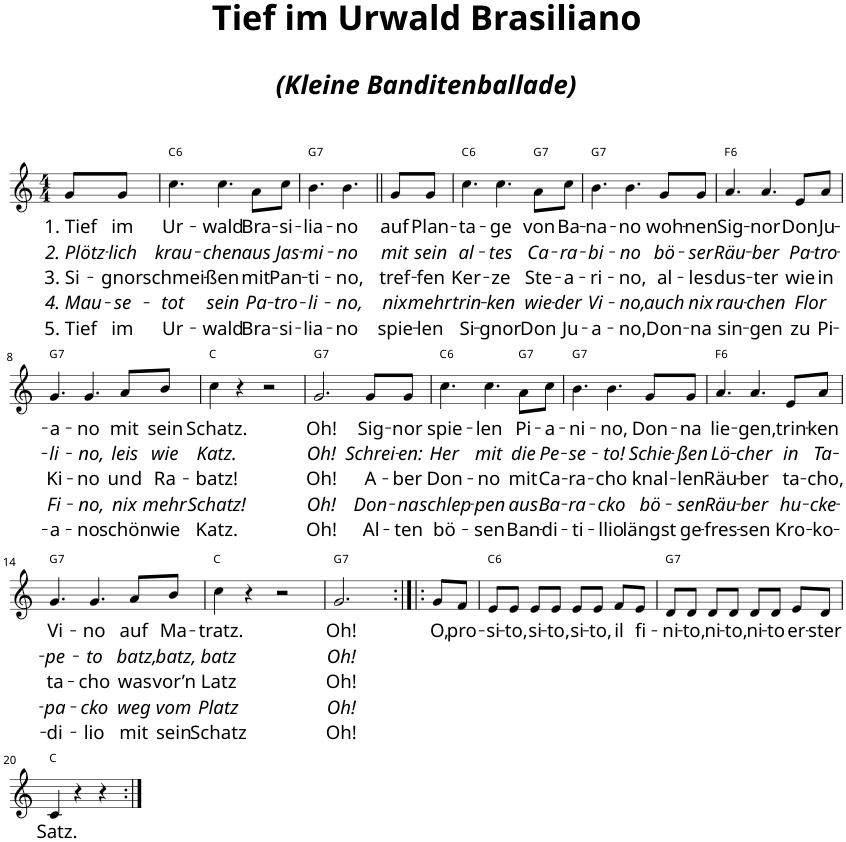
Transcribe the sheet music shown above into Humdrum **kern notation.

**kern	**text	**text	**text	**text	**text	**harte
*part1	*part1	*part1	*part1	*part1	*part1	*part1
*staff1	*staff1	*staff1	*staff1	*staff1	*staff1	*
*I"Midi_1	*	*	*	*	*	*
*clefG2	*	*	*	*	*	*
*k[]	*	*	*	*	*	*
*M4/4	*	*	*	*	*	*
=1	=1	=1	=1	=1	=1	=1
!	!LO:LY:b	!LO:LY:b	!LO:LY:b	!LO:LY:b	!LO:LY:b	!
8g/L	1. Tief	2. Plötz-	3. Si-	4. Mau-	5. Tief	.
!	!LO:LY:b	!LO:LY:b	!LO:LY:b	!LO:LY:b	!LO:LY:b	!
8g/J	im	-lich	-gnor	-se-	im	.
=2	=2	=2	=2	=2	=2	=2
!	!LO:LY:b	!LO:LY:b	!LO:LY:b	!LO:LY:b	!LO:LY:b	!LO:H:kt=6
4.cc\	Ur-	krau-	schmei-	-tot	Ur-	C:maj6
!	!LO:LY:b	!LO:LY:b	!LO:LY:b	!LO:LY:b	!LO:LY:b	!
4.cc\	-wald	-chen	-ßen	sein	-wald	.
!	!LO:LY:b	!LO:LY:b	!LO:LY:b	!LO:LY:b	!LO:LY:b	!
8a\L	Bra-	aus	mit	Pa-	Bra-	.
!	!LO:LY:b	!LO:LY:b	!LO:LY:b	!LO:LY:b	!LO:LY:b	!
8cc\J	-si-	Jas-	Pan-	-tro-	-si-	.
=3	=3	=3	=3	=3	=3	=3
!	!LO:LY:b	!LO:LY:b	!LO:LY:b	!LO:LY:b	!LO:LY:b	!LO:H:kt=7
4.b\	-lia-	-mi-	-ti-	-li-	-lia-	G:7
!	!LO:LY:b	!LO:LY:b	!LO:LY:b	!LO:LY:b	!LO:LY:b	!
4.b\	-no	-no	-no,	-no,	-no	.
=4||	=4||	=4||	=4||	=4||	=4||	=4||
!	!LO:LY:b	!LO:LY:b	!LO:LY:b	!LO:LY:b	!LO:LY:b	!
8g/L	auf	mit	tref-	nix	spie-	.
!	!LO:LY:b	!LO:LY:b	!LO:LY:b	!LO:LY:b	!LO:LY:b	!
8g/J	-Plan-	sein	-fen	mehr	-len	.
=5	=5	=5	=5	=5	=5	=5
!	!LO:LY:b	!LO:LY:b	!LO:LY:b	!LO:LY:b	!LO:LY:b	!LO:H:kt=6
4.cc\	ta-	al-	Ker-	trin-	Si-	C:maj6
!	!LO:LY:b	!LO:LY:b	!LO:LY:b	!LO:LY:b	!LO:LY:b	!
4.cc\	-ge	-tes	-ze	-ken	-gnor	.
!	!LO:LY:b	!LO:LY:b	!LO:LY:b	!LO:LY:b	!LO:LY:b	!LO:H:kt=7
8a\L	von	Ca-	Ste-	wie-	Don	G:7
!	!LO:LY:b	!LO:LY:b	!LO:LY:b	!LO:LY:b	!LO:LY:b	!
8cc\J	-Ba-	-ra-	-a-	-der	Ju-	.
=6	=6	=6	=6	=6	=6	=6
!	!LO:LY:b	!LO:LY:b	!LO:LY:b	!LO:LY:b	!LO:LY:b	!LO:H:kt=7
4.b\	-na-	-bi-	-ri-	Vi-	-a-	G:7
!	!LO:LY:b	!LO:LY:b	!LO:LY:b	!LO:LY:b	!LO:LY:b	!
4.b\	-no	-no	-no,	-no,	-no,	.
!	!LO:LY:b	!LO:LY:b	!LO:LY:b	!LO:LY:b	!LO:LY:b	!
8g/L	woh-	bö-	al-	auch	Don-	.
!	!LO:LY:b	!LO:LY:b	!LO:LY:b	!LO:LY:b	!LO:LY:b	!
8g/J	-nen	-ser	-les	nix	-na	.
=7	=7	=7	=7	=7	=7	=7
!	!LO:LY:b	!LO:LY:b	!LO:LY:b	!LO:LY:b	!LO:LY:b	!LO:H:kt=6
4.a/	Sig-	Räu-	dus-	rau-	sin-	F:maj6
!	!LO:LY:b	!LO:LY:b	!LO:LY:b	!LO:LY:b	!LO:LY:b	!
4.a/	-nor	-ber	-ter	-chen	-gen	.
!	!LO:LY:b	!LO:LY:b	!LO:LY:b	!LO:LY:b	!LO:LY:b	!
8e/L	Don	Pa-	wie	Flor	zu	.
!	!LO:LY:b	!LO:LY:b	!LO:LY:b	!	!LO:LY:b	!
8a/J	-Ju-	-tro-	in	.	Pi-	.
!!LO:LB:g=z
=8	=8	=8	=8	=8	=8	=8
!	!LO:LY:b	!LO:LY:b	!LO:LY:b	!LO:LY:b	!LO:LY:b	!LO:H:kt=7
4.g/	a-	-li-	Ki-	Fi-	-a-	G:7
!	!LO:LY:b	!LO:LY:b	!LO:LY:b	!LO:LY:b	!LO:LY:b	!
4.g/	-no	-no,	-no	-no,	-no	.
!	!LO:LY:b	!LO:LY:b	!LO:LY:b	!LO:LY:b	!LO:LY:b	!
8a/L	mit	leis	und	nix	schön	.
!	!LO:LY:b	!LO:LY:b	!LO:LY:b	!LO:LY:b	!LO:LY:b	!
8b/J	sein	wie	Ra-	mehr	wie	.
=9	=9	=9	=9	=9	=9	=9
!	!LO:LY:b	!LO:LY:b	!LO:LY:b	!LO:LY:b	!LO:LY:b	!
4cc\	-Schatz.	Katz.	-batz!	Schatz!	Katz.	C:maj
4r	.	.	.	.	.	.
2r	.	.	.	.	.	.
=10	=10	=10	=10	=10	=10	=10
!	!LO:LY:b	!LO:LY:b	!LO:LY:b	!LO:LY:b	!LO:LY:b	!LO:H:kt=7
2.g/	Oh!	Oh!	Oh!	Oh!	Oh!	G:7
!	!LO:LY:b	!LO:LY:b	!LO:LY:b	!LO:LY:b	!LO:LY:b	!
8g/L	Sig-	Schrei-	A-	Don-	Al-	.
!	!LO:LY:b	!LO:LY:b	!LO:LY:b	!LO:LY:b	!LO:LY:b	!
8g/J	-nor	-en:	-ber	-na	-ten	.
=11	=11	=11	=11	=11	=11	=11
!	!LO:LY:b	!LO:LY:b	!LO:LY:b	!LO:LY:b	!LO:LY:b	!LO:H:kt=6
4.cc\	spie-	Her	Don-	schlep-	bö-	C:maj6
!	!LO:LY:b	!LO:LY:b	!LO:LY:b	!LO:LY:b	!LO:LY:b	!
4.cc\	-len	mit	-no	-pen	-sen	.
!	!LO:LY:b	!LO:LY:b	!LO:LY:b	!LO:LY:b	!LO:LY:b	!LO:H:kt=7
8a\L	Pi-	die	mit	aus	Ban-	G:7
!	!LO:LY:b	!LO:LY:b	!LO:LY:b	!LO:LY:b	!LO:LY:b	!
8cc\J	-a-	Pe-	Ca-	Ba-	-di-	.
=12	=12	=12	=12	=12	=12	=12
!	!LO:LY:b	!LO:LY:b	!LO:LY:b	!LO:LY:b	!LO:LY:b	!LO:H:kt=7
4.b\	-ni-	-se-	-ra-	-ra-	-ti-	G:7
!	!LO:LY:b	!LO:LY:b	!LO:LY:b	!LO:LY:b	!LO:LY:b	!
4.b\	-no,	-to!	-cho	-cko	-llio	.
!	!LO:LY:b	!LO:LY:b	!LO:LY:b	!LO:LY:b	!LO:LY:b	!
8g/L	Don-	Schie-	knal-	bö-	längst	.
!	!LO:LY:b	!LO:LY:b	!LO:LY:b	!LO:LY:b	!LO:LY:b	!
8g/J	-na	-ßen	-len	-sen	ge-	.
=13	=13	=13	=13	=13	=13	=13
!	!LO:LY:b	!LO:LY:b	!LO:LY:b	!LO:LY:b	!LO:LY:b	!LO:H:kt=6
4.a/	lie-	Lö-	Räu-	Räu-	-fres-	F:maj6
!	!LO:LY:b	!LO:LY:b	!LO:LY:b	!LO:LY:b	!LO:LY:b	!
4.a/	-gen,	-cher	-ber	-ber	-sen	.
!	!LO:LY:b	!LO:LY:b	!LO:LY:b	!LO:LY:b	!LO:LY:b	!
8e/L	trin-	in	ta-	hu-	Kro-	.
!	!LO:LY:b	!LO:LY:b	!LO:LY:b	!LO:LY:b	!LO:LY:b	!
8a/J	-ken	Ta-	-cho,	-cke-	-ko-	.
!!LO:LB:g=z
=14	=14	=14	=14	=14	=14	=14
!	!LO:LY:b	!LO:LY:b	!LO:LY:b	!LO:LY:b	!LO:LY:b	!LO:H:kt=7
4.g/	Vi-	-pe-	ta-	-pa-	-di-	G:7
!	!LO:LY:b	!LO:LY:b	!LO:LY:b	!LO:LY:b	!LO:LY:b	!
4.g/	-no	-to	-cho	-cko	-lio	.
!	!LO:LY:b	!LO:LY:b	!LO:LY:b	!LO:LY:b	!LO:LY:b	!
8a/L	auf	batz,	was	weg	mit	.
!	!LO:LY:b	!LO:LY:b	!LO:LY:b	!LO:LY:b	!LO:LY:b	!
8b/J	Ma-	batz,	vor’n	vom	sein	.
=15	=15	=15	=15	=15	=15	=15
!	!LO:LY:b	!LO:LY:b	!LO:LY:b	!LO:LY:b	!LO:LY:b	!
4cc\	-tratz.	batz	Latz	Platz	Schatz	C:maj
4r	.	.	.	.	.	.
2r	.	.	.	.	.	.
=16	=16	=16	=16	=16	=16	=16
!	!LO:LY:b	!LO:LY:b	!LO:LY:b	!LO:LY:b	!LO:LY:b	!LO:H:kt=7
2.g/	Oh!	Oh!	Oh!	Oh!	Oh!	G:7
=17:|!|:	=17:|!|:	=17:|!|:	=17:|!|:	=17:|!|:	=17:|!|:	=17:|!|:
!	!LO:LY:b	!	!	!	!	!
8g/L	O,	.	.	.	.	.
!	!LO:LY:b	!	!	!	!	!
8f/J	pro-	.	.	.	.	.
=18	=18	=18	=18	=18	=18	=18
!	!LO:LY:b	!	!	!	!	!LO:H:kt=6
8e/L	-si-	.	.	.	.	C:maj6
!	!LO:LY:b	!	!	!	!	!
8e/J	-to,	.	.	.	.	.
!	!LO:LY:b	!	!	!	!	!
8e/L	si-	.	.	.	.	.
!	!LO:LY:b	!	!	!	!	!
8e/J	-to,	.	.	.	.	.
!	!LO:LY:b	!	!	!	!	!
8e/L	si-	.	.	.	.	.
!	!LO:LY:b	!	!	!	!	!
8e/J	-to,	.	.	.	.	.
!	!LO:LY:b	!	!	!	!	!
8f/L	il	.	.	.	.	.
!	!LO:LY:b	!	!	!	!	!
8e/J	fi-	.	.	.	.	.
=19	=19	=19	=19	=19	=19	=19
!	!LO:LY:b	!	!	!	!	!LO:H:kt=7
8d/L	-ni-	.	.	.	.	G:7
!	!LO:LY:b	!	!	!	!	!
8d/J	-to,	.	.	.	.	.
!	!LO:LY:b	!	!	!	!	!
8d/L	ni-	.	.	.	.	.
!	!LO:LY:b	!	!	!	!	!
8d/J	-to,	.	.	.	.	.
!	!LO:LY:b	!	!	!	!	!
8d/L	ni-	.	.	.	.	.
!	!LO:LY:b	!	!	!	!	!
8d/J	-to	.	.	.	.	.
!	!LO:LY:b	!	!	!	!	!
8e/L	er-	.	.	.	.	.
!	!LO:LY:b	!	!	!	!	!
8d/J	-ster	.	.	.	.	.
!!LO:LB:g=z
=20	=20	=20	=20	=20	=20	=20
!	!LO:LY:b	!	!	!	!	!
4c/	Satz.	.	.	.	.	C:maj
4r	.	.	.	.	.	.
4r	.	.	.	.	.	.
=:|!	=:|!	=:|!	=:|!	=:|!	=:|!	=:|!
*-	*-	*-	*-	*-	*-	*-
